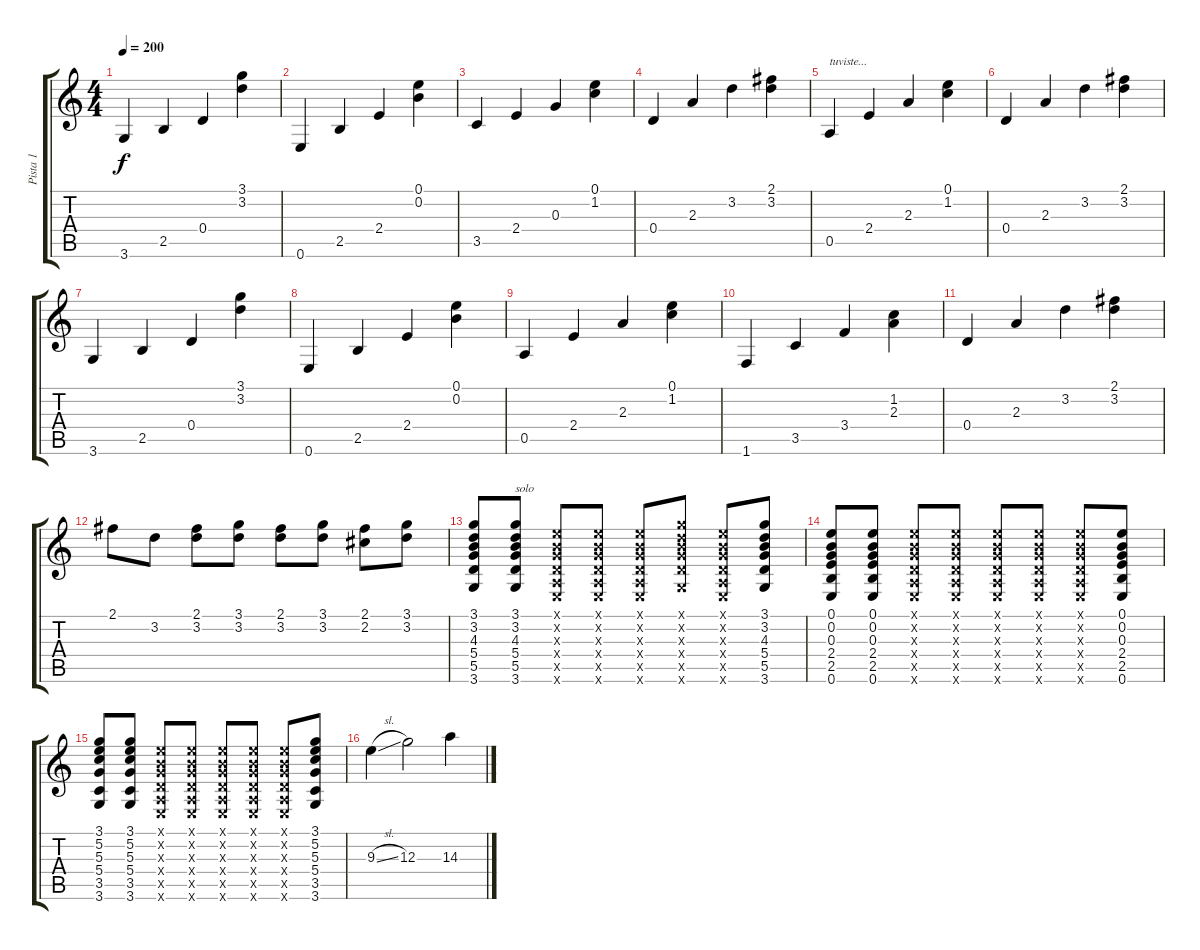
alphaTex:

\track ("Pista 1" "Pista 1") {instrument overdrivenguitar}
\staff {score tabs}
\tuning (E4 B3 G3 D3 A2 E2) {hide}
\ts (4 4)
\tempo 200
\clef g2
\ks c
3.6.4{dy f} 2.5.4 0.4.4 (3.1 3.2).4 |
0.6.4 2.5.4 2.4.4 (0.1 0.2).4 |
3.5.4 2.4.4 0.3.4 (0.1 1.2).4 |
0.4.4 2.3.4 3.2.4 (2.1 3.2).4 |
0.5.4{txt "tuviste..."} 2.4.4 2.3.4 (0.1 1.2).4 |
0.4.4 2.3.4 3.2.4 (2.1 3.2).4 |
3.6.4 2.5.4 0.4.4 (3.1 3.2).4 |
0.6.4 2.5.4 2.4.4 (0.1 0.2).4 |
0.5.4 2.4.4 2.3.4 (0.1 1.2).4 |
1.6.4 3.5.4 3.4.4 (1.2 2.3).4 |
0.4.4 2.3.4 3.2.4 (2.1 3.2).4 |
2.1.8 3.2.8 (2.1 3.2).8 (3.1 3.2).8 (2.1 3.2).8 (3.1 3.2).8 (2.1 2.2).8 (3.1 3.2).8 |
(3.1 3.2 4.3 5.4 5.5 3.6).8 (3.1 3.2 4.3 5.4 5.5 3.6).8{txt "solo"} (0.1{x} 0.2{x} 0.3{x} 0.4{x} 0.5{x} 0.6{x}).8 (0.1{x} 0.2{x} 0.3{x} 0.4{x} 0.5{x} 0.6{x}).8 (0.1{x} 0.2{x} 0.3{x} 0.4{x} 0.5{x} 0.6{x}).8 (3.1{x} 3.2{x} 4.3{x} 5.4{x} 5.5{x} 3.6{x}).8 (0.1{x} 0.2{x} 0.3{x} 0.4{x} 0.5{x} 0.6{x}).8 (3.1 3.2 4.3 5.4 5.5 3.6).8 |
(0.1 0.2 0.3 2.4 2.5 0.6).8 (0.1 0.2 0.3 2.4 2.5 0.6).8 (0.1{x} 0.2{x} 0.3{x} 0.4{x} 0.5{x} 0.6{x}).8 (0.1{x} 0.2{x} 0.3{x} 0.4{x} 0.5{x} 0.6{x}).8 (0.1{x} 0.2{x} 0.3{x} 0.4{x} 0.5{x} 0.6{x}).8 (0.1{x} 0.2{x} 0.3{x} 0.4{x} 0.5{x} 0.6{x}).8 (0.1{x} 0.2{x} 0.3{x} 0.4{x} 0.5{x} 0.6{x}).8 (0.1 0.2 0.3 2.4 2.5 0.6).8 |
(3.1 5.2 5.3 5.4 3.5 3.6).8 (3.1 5.2 5.3 5.4 3.5 3.6).8 (0.1{x} 0.2{x} 0.3{x} 0.4{x} 0.5{x} 0.6{x}).8 (0.1{x} 0.2{x} 0.3{x} 0.4{x} 0.5{x} 0.6{x}).8 (0.1{x} 0.2{x} 0.3{x} 0.4{x} 0.5{x} 0.6{x}).8 (0.1{x} 0.2{x} 0.3{x} 0.4{x} 0.5{x} 0.6{x}).8 (0.1{x} 0.2{x} 0.3{x} 0.4{x} 0.5{x} 0.6{x}).8 (3.1 5.2 5.3 5.4 3.5 3.6).8 |
9.3{sl}.4 12.3.2 14.3.4
